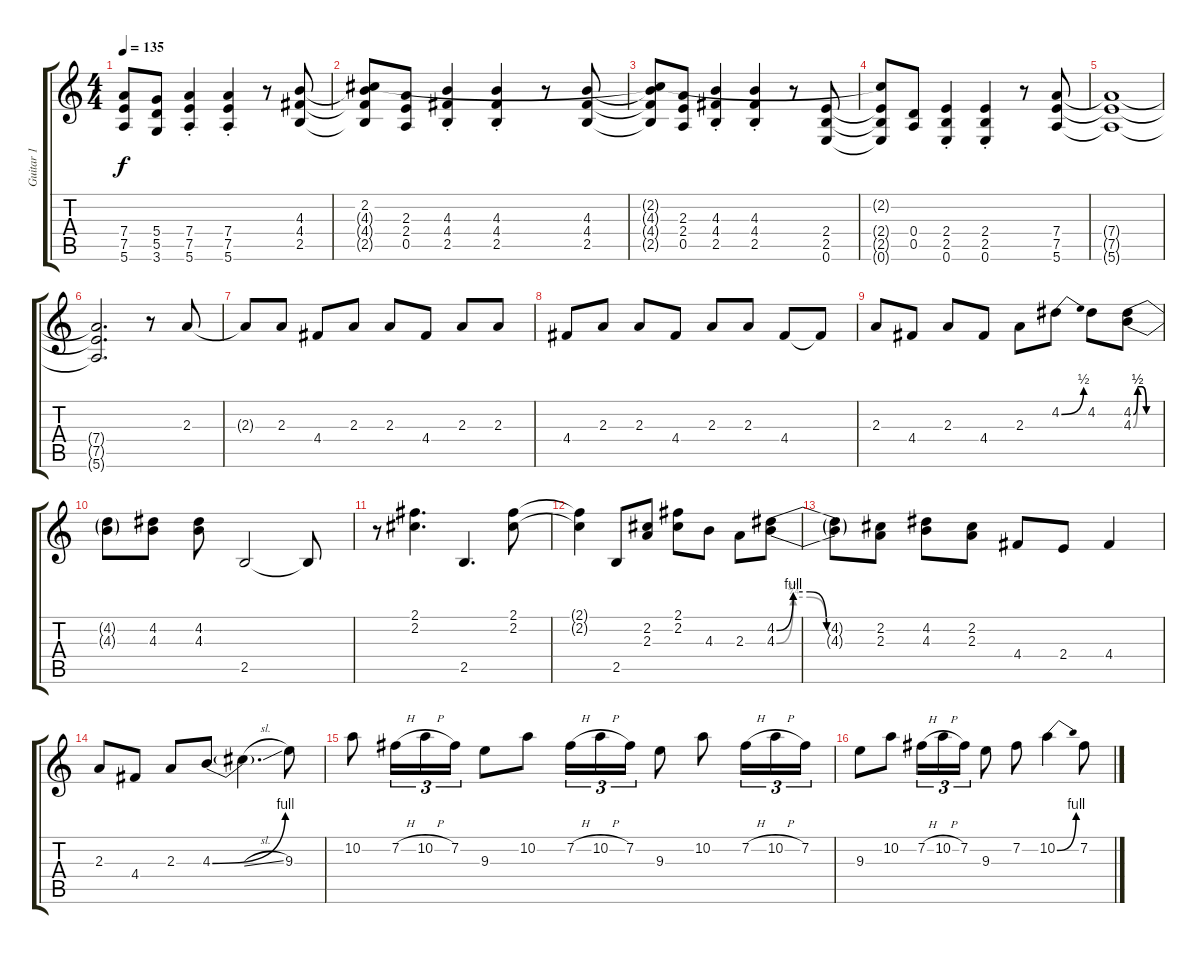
\track ("Guitar 1" "Guitar 1") {instrument overdrivenguitar}
\staff {score tabs}
\tuning (E4 B3 G3 D3 A2 E2) {hide}
\ts (4 4)
\tempo 135
\clef g2
\ks c
(7.4{t} 7.5{t} 5.6{t}).8{dy f} (5.4 5.5 3.6).8 (7.4{st} 7.5{st} 5.6{st}).4 (7.4{st} 7.5{st} 5.6{st}).4 r.8 (4.3 4.4 2.5).8 |
(2.2{t} 4.3{t} 4.4{t} 2.5{t}).8 (2.3 2.4 0.5).8 (4.3{st} 4.4{st} 2.5{st}).4 (4.3{st} 4.4{st} 2.5{st}).4 r.8 (4.3 4.4 2.5).8 |
(2.2{t} 4.3{t} 4.4{t} 2.5{t}).8 (2.3 2.4 0.5).8 (4.3{st} 4.4{st} 2.5{st}).4 (4.3{st} 4.4{st} 2.5{st}).4 r.8 (2.4 2.5 0.6).8 |
(2.2{t} 2.4{t} 2.5{t} 0.6{t}).8 (0.4 0.5).8 (2.4{st} 2.5{st} 0.6{st}).4 (2.4{st} 2.5{st} 0.6{st}).4 r.8 (7.4 7.5 5.6).8 |
(7.4{t} 7.5{t} 5.6{t}).1 |
(7.4{t} 7.5{t} 5.6{t}).2{d} r.8 2.3.8 |
2.3{t}.8 2.3.8 4.4.8 2.3.8 2.3.8 4.4.8 2.3.8 2.3.8 |
4.4.8 2.3.8 2.3.8 4.4.8 2.3.8 2.3.8 4.4.8 4.4{t}.8 |
2.3.8 4.4.8 2.3.8 4.4.8 2.3.8 4.2{be (bend 0 0 60 2)}.8 4.2.8 (4.2{be (custom 0 0 10 2 20 2 30 0 60 0)} 4.3{be (custom 0 0 10 2 20 2 30 0 60 0)}).8 |
(4.2{t} 4.3{t}).8 (4.2 4.3).8 (4.2 4.3).8 2.5.2 2.5{t}.8 |
r.8 (2.1 2.2).4{d} 2.5.4{d} (2.1 2.2).8 |
(2.1{t} 2.2{t}).4 2.5.8 (2.2 2.3).8 (2.1 2.2).8 4.3.8 2.3.8 (4.2{be (custom 0 0 10 4 20 4 30 0 60 0)} 4.3{be (custom 0 0 10 3 20 3 30 0 60 0)}).8 |
(4.2{t} 4.3{t}).8 (2.2 2.3).8 (4.2 4.3).8 (2.2 2.3).8 4.4.8 2.4.8 4.4.4 |
2.3.8 4.4.8 2.3.8 4.3{be (bend 0 0 60 4)}.8 4.3{sl t}.4{d} 9.3.8 |
10.2.8 7.2{h}.16{tu (3 2)} 10.2{h}.16{tu (3 2)} 7.2.16{tu (3 2)} 9.3.8 10.2.8 7.2{h}.16{tu (3 2)} 10.2{h}.16{tu (3 2)} 7.2.16{tu (3 2)} 9.3.8 10.2.8 7.2{h}.16{tu (3 2)} 10.2{h}.16{tu (3 2)} 7.2.16{tu (3 2)} |
9.3.8 10.2.8 7.2{h}.16{tu (3 2)} 10.2{h}.16{tu (3 2)} 7.2.16{tu (3 2)} 9.3.8 7.2.8 10.2{be (bend 0 0 60 4)}.4 7.2.8
